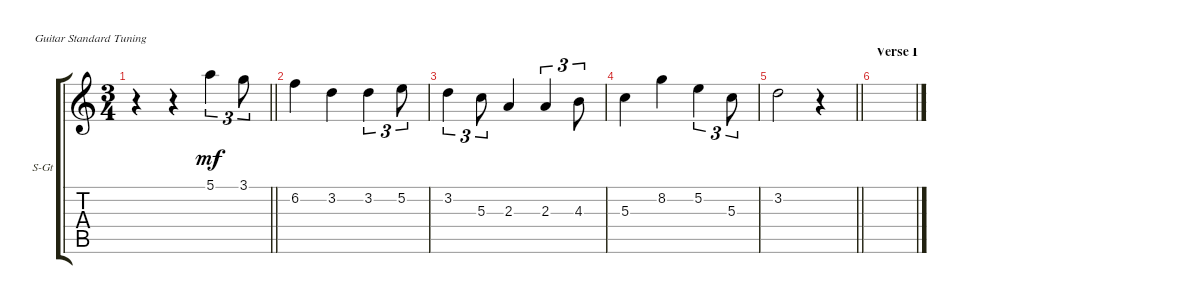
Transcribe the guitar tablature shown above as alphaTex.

\defaultSystemsLayout 4
\bracketExtendMode groupsimilarinstruments
\firstSystemTrackNameOrientation horizontal
\otherSystemsTrackNameOrientation horizontal
\track ("Melody" "S-Gt") {instrument acousticguitarsteel}
\staff {score tabs}
\tuning (E4 B3 G3 D3 A2 E2)
\ts (3 4)
\tempo (120 hide)
\clef g2
\scale
0.485477
\barLineRight lightlight
\ks c
r.4{dy mf instrument acousticguitarsteel} r.4 5.1.4{tu (3 2)} 3.1.8{tu (3 2)} |
\scale
0.257261 6.2.4 3.2.4 3.2.4{tu (3 2)} 5.2.8{tu (3 2)} |
\scale
0.257261 3.2.4{tu (3 2)} 5.3.8{tu (3 2)} 2.3.4 2.3.4{tu (3 2)} 4.3.8{tu (3 2)} |
\scale
0.333333 5.3.4 8.2.4 5.2.4{tu (3 2)} 5.3.8{tu (3 2)} |
\scale
0.333333
\barLineRight lightlight
3.2.2 r.4 |
\section ("" "Verse I")
\scale
0.333333 |
\scale
0.333333 |
\scale
0.333333 |
\scale
0.333333 |
\scale
0.333333 |
\scale
0.333333 |
\scale
0.333333 |
\scale
0.333333 |
\scale
0.333333 |
\scale
0.333333 |
\scale
0.333333
